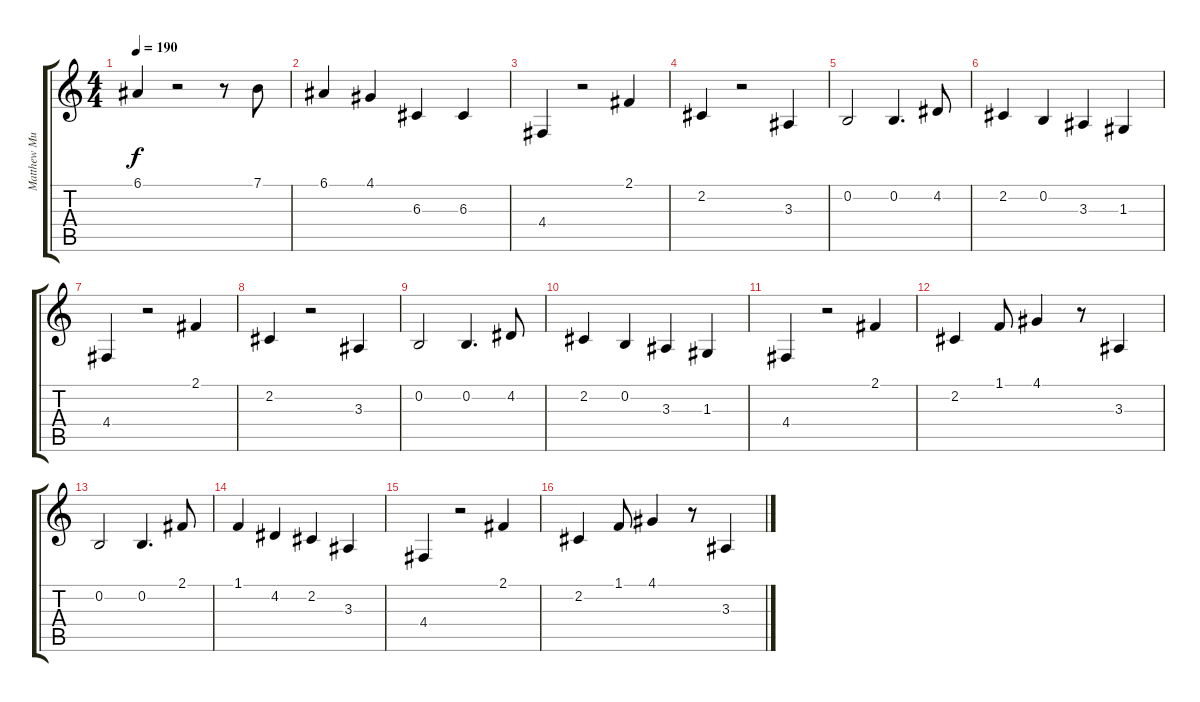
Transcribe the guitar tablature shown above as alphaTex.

\track ("Matthew Murphy (High Vocals)" "Matthew Mu") {instrument electricgrandpiano}
\staff {score tabs}
\tuning (E4 B3 G3 D3 A2 E2) {hide}
\ts (4 4)
\tempo 190
\clef g2
\ks c
6.1.4{dy f} r.2 r.8 7.1.8 |
6.1.4 4.1.4 6.3.4 6.3.4 |
4.4.4 r.2 2.1.4 |
2.2.4 r.2 3.3.4 |
0.2.2 0.2.4{d} 4.2.8 |
2.2.4 0.2.4 3.3.4 1.3.4 |
4.4.4 r.2 2.1.4 |
2.2.4 r.2 3.3.4 |
0.2.2 0.2.4{d} 4.2.8 |
2.2.4 0.2.4 3.3.4 1.3.4 |
4.4.4 r.2 2.1.4 |
2.2.4 1.1.8 4.1.4 r.8 3.3.4 |
0.2.2 0.2.4{d} 2.1.8 |
1.1.4 4.2.4 2.2.4 3.3.4 |
4.4.4 r.2 2.1.4 |
2.2.4 1.1.8 4.1.4 r.8 3.3.4
